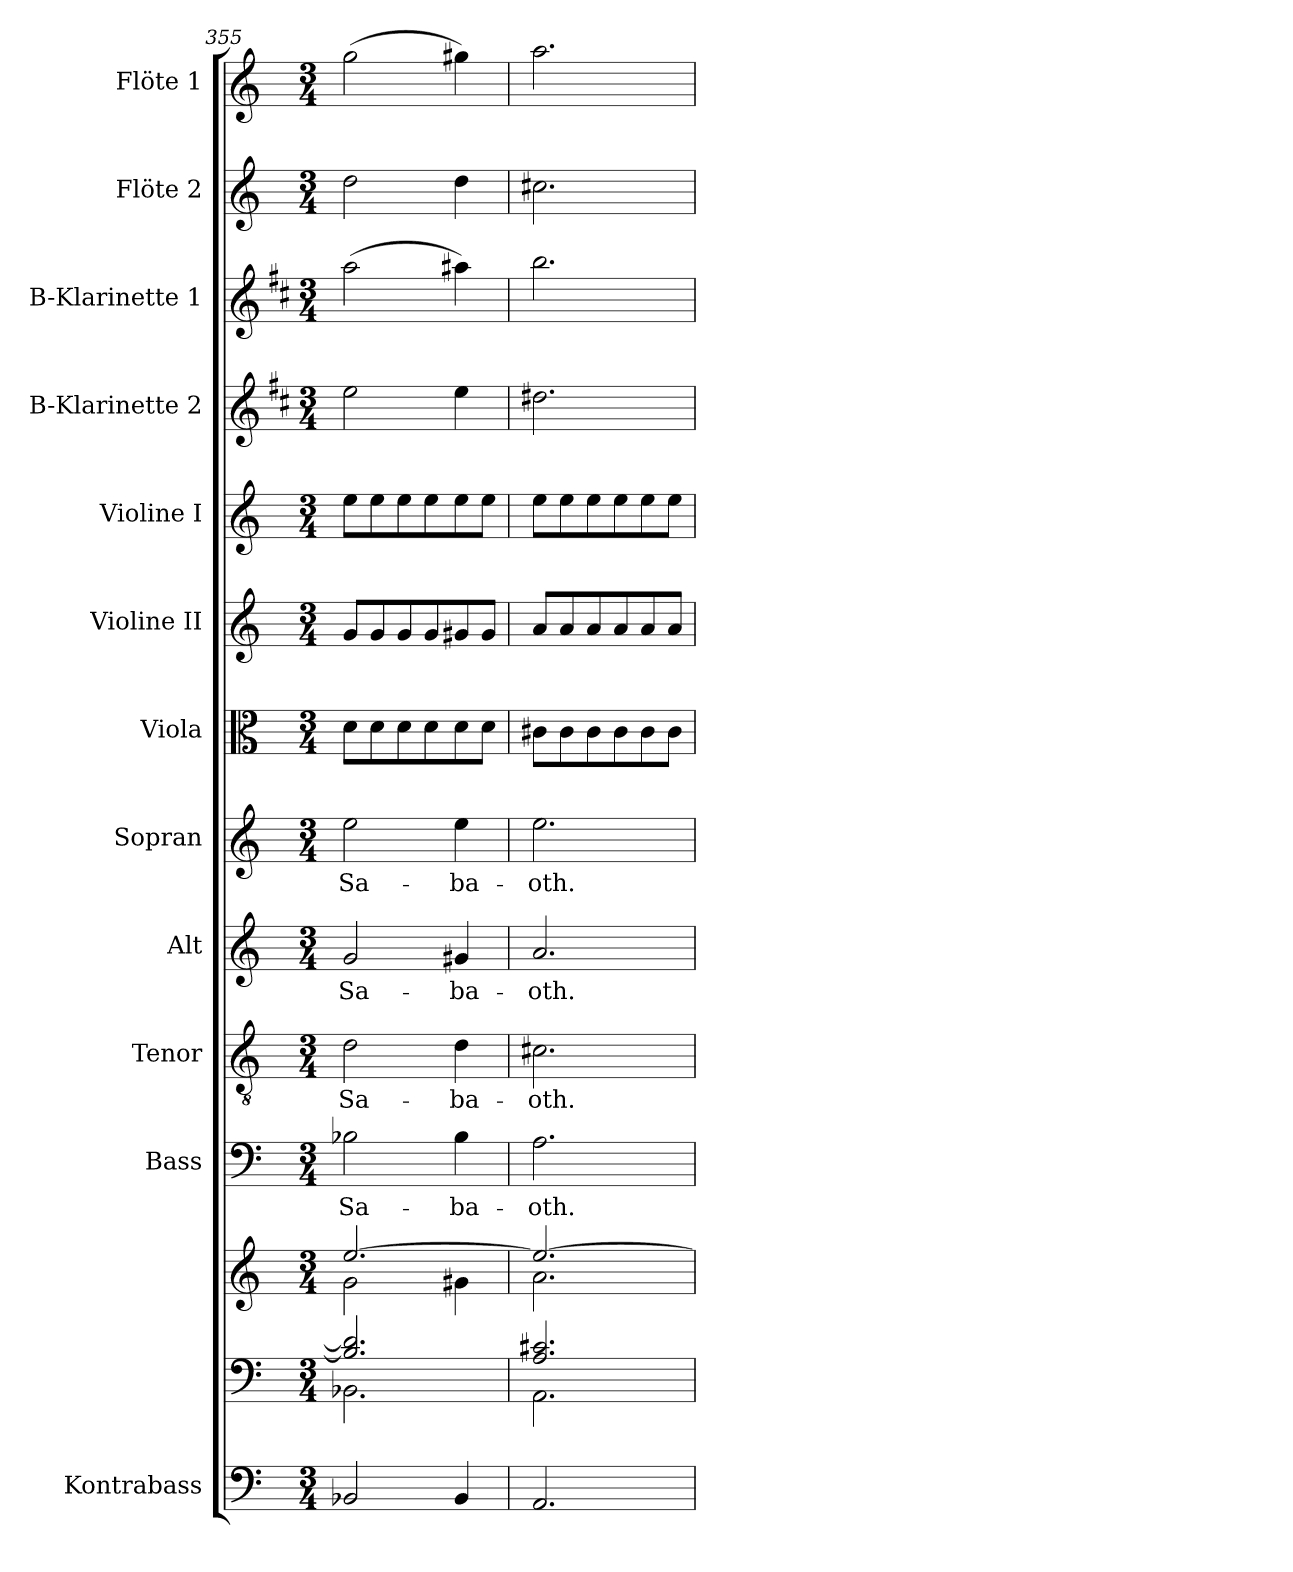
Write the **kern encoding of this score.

**kern	**kern	**kern	**kern	**text	**kern	**text	**kern	**text	**kern	**text	**kern	**kern	**kern	**kern	**kern	**kern	**kern
*part13	*part12	*part12	*part11	*part11	*part10	*part10	*part9	*part9	*part8	*part8	*part7	*part6	*part5	*part4	*part3	*part2	*part1
*staff14	*staff13	*staff12	*staff11	*staff11	*staff10	*staff10	*staff9	*staff9	*staff8	*staff8	*staff7	*staff6	*staff5	*staff4	*staff3	*staff2	*staff1
*I"Kontrabass	*	*	*I"Bass	*	*I"Tenor	*	*I"Alt	*	*I"Sopran	*	*I"Viola	*I"Violine II	*I"Violine I	*I"B-Klarinette 2	*I"B-Klarinette 1	*I"Flöte 2	*I"Flöte 1
*I'Kb.	*	*	*I'B.	*	*I'T.	*	*I'A.	*	*I'S.	*	*I'Vla.	*I'Vl. II	*I'Vl. I	*I'B Kl. 2	*I'B Kl. 1	*I'Fl. 2	*I'Fl. 1
*clefF4	*clefF4	*clefG2	*clefF4	*	*clefGv2	*	*clefG2	*	*clefG2	*	*clefC3	*clefG2	*clefG2	*clefG2	*clefG2	*clefG2	*clefG2
*ITrd7c12	*	*	*	*	*	*	*	*	*	*	*	*	*	*ITrd1c2	*ITrd1c2	*	*
*k[]	*k[]	*k[]	*k[]	*	*k[]	*	*k[]	*	*k[]	*	*k[]	*k[]	*k[]	*k[]	*k[]	*k[]	*k[]
*C:	*C:	*C:	*C:	*	*C:	*	*C:	*	*C:	*	*C:	*C:	*C:	*C:	*C:	*C:	*C:
*M3/4	*M3/4	*M3/4	*M3/4	*	*M3/4	*	*M3/4	*	*M3/4	*	*M3/4	*M3/4	*M3/4	*M3/4	*M3/4	*M3/4	*M3/4
=355	=355	=355	=355	=355	=355	=355	=355	=355	=355	=355	=355	=355	=355	=355	=355	=355	=355
*	*^	*^	*	*	*	*	*	*	*	*	*	*	*	*	*	*	*
!	!	!	!	!	!	!LO:LY:b	!	!LO:LY:b	!	!LO:LY:b	!	!LO:LY:b	!	!	!	!	!	!	!
2BBB-X/	2.B-/] 2.d/]	2.BB-X\	[>2.ee/	2g\	2B-X\	Sa-	2d\	Sa-	2g/	Sa-	2ee\	Sa-	8d\L	8g/L	8ee\L	2dd\	(>2gg\	2dd\	(>2gg\
.	.	.	.	.	.	.	.	.	.	.	.	.	8d\	8g/	8ee\	.	.	.	.
.	.	.	.	.	.	.	.	.	.	.	.	.	8d\	8g/	8ee\	.	.	.	.
.	.	.	.	.	.	.	.	.	.	.	.	.	8d\	8g/	8ee\	.	.	.	.
!	!	!	!	!	!	!LO:LY:b	!	!LO:LY:b	!	!LO:LY:b	!	!LO:LY:b	!	!	!	!	!	!	!
4BBB-/	.	.	.	4g#X\	4B-\	-ba-	4d\	-ba-	4g#X/	-ba-	4ee\	-ba-	8d\	8g#X/	8ee\	4dd\	4gg#X\)	4dd\	4gg#X\)
.	.	.	.	.	.	.	.	.	.	.	.	.	8d\J	8g#/J	8ee\J	.	.	.	.
=356	=356	=356	=356	=356	=356	=356	=356	=356	=356	=356	=356	=356	=356	=356	=356	=356	=356	=356	=356
!	!	!	!	!	!	!LO:LY:b	!	!LO:LY:b	!	!LO:LY:b	!	!LO:LY:b	!	!	!	!	!	!	!
2.AAA/	2.A/ 2.c#X/	2.AA\	2.ee/_	2.a\	2.A\	-oth.	2.c#X\	-oth.	2.a/	-oth.	2.ee\	-oth.	8c#X\L	8a/L	8ee\L	2.cc#X\	2.aa\	2.cc#X\	2.aa\
.	.	.	.	.	.	.	.	.	.	.	.	.	8c#\	8a/	8ee\	.	.	.	.
.	.	.	.	.	.	.	.	.	.	.	.	.	8c#\	8a/	8ee\	.	.	.	.
.	.	.	.	.	.	.	.	.	.	.	.	.	8c#\	8a/	8ee\	.	.	.	.
.	.	.	.	.	.	.	.	.	.	.	.	.	8c#\	8a/	8ee\	.	.	.	.
.	.	.	.	.	.	.	.	.	.	.	.	.	8c#\J	8a/J	8ee\J	.	.	.	.
*	*v	*v	*	*	*	*	*	*	*	*	*	*	*	*	*	*	*	*	*
*	*	*v	*v	*	*	*	*	*	*	*	*	*	*	*	*	*	*	*
=	=	=	=	=	=	=	=	=	=	=	=	=	=	=	=	=	=
*-	*-	*-	*-	*-	*-	*-	*-	*-	*-	*-	*-	*-	*-	*-	*-	*-	*-
